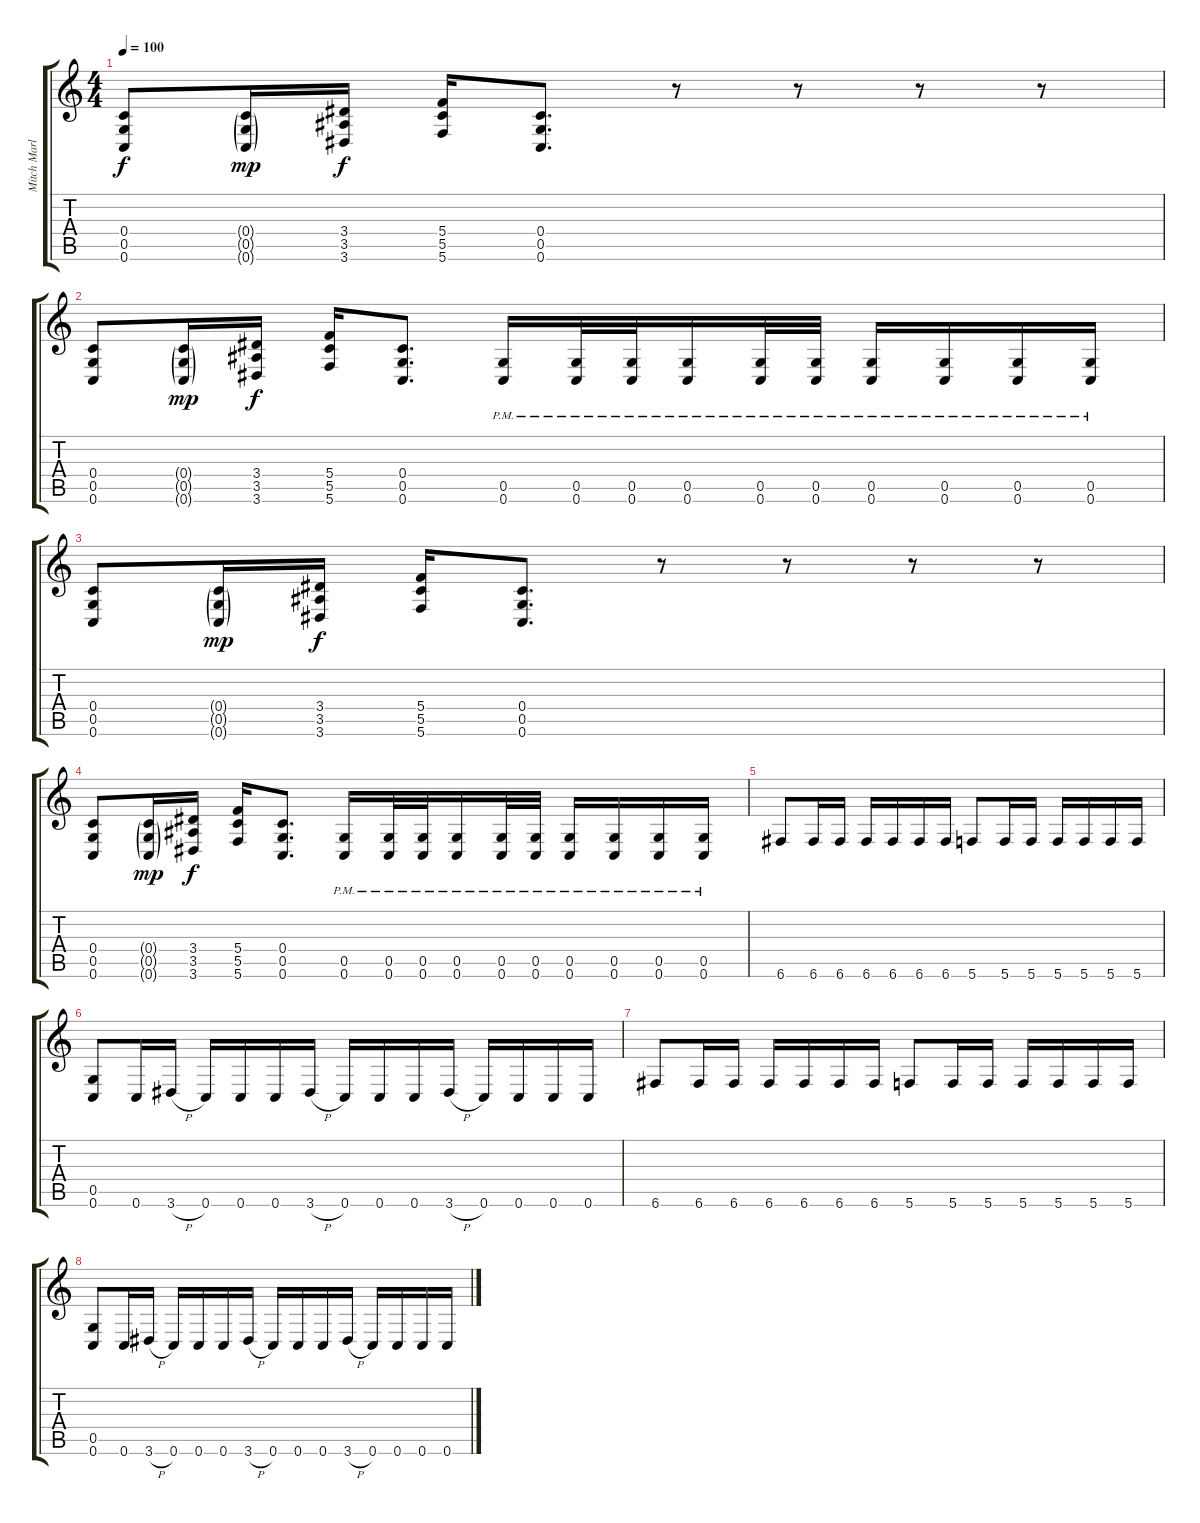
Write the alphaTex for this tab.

\track ("Mitch Marlow" "Mitch Marl") {instrument distortionguitar}
\staff {score tabs}
\tuning (D4 A3 F3 C3 G2 C2) {hide}
\ts (4 4)
\tempo 100
\clef g2
\ks c
(0.4 0.5 0.6).8{dy f} (0.4{g} 0.5{g} 0.6{g}).16{dy mp} (3.4 3.5 3.6).16{dy f} (5.4 5.5 5.6).16 (0.4 0.5 0.6).8{d} r.8 r.8 r.8 r.8 |
(0.4 0.5 0.6).8 (0.4{g} 0.5{g} 0.6{g}).16{dy mp} (3.4 3.5 3.6).16{dy f} (5.4 5.5 5.6).16 (0.4 0.5 0.6).8{d} (0.5 0.6{pm}).16 (0.5 0.6{pm}).32 (0.5 0.6{pm}).32 (0.5 0.6{pm}).16 (0.5 0.6{pm}).32 (0.5 0.6{pm}).32 (0.5 0.6{pm}).16 (0.5 0.6{pm}).16 (0.5 0.6{pm}).16 (0.5 0.6{pm}).16 |
(0.4 0.5 0.6).8 (0.4{g} 0.5{g} 0.6{g}).16{dy mp} (3.4 3.5 3.6).16{dy f} (5.4 5.5 5.6).16 (0.4 0.5 0.6).8{d} r.8 r.8 r.8 r.8 |
(0.4 0.5 0.6).8 (0.4{g} 0.5{g} 0.6{g}).16{dy mp} (3.4 3.5 3.6).16{dy f} (5.4 5.5 5.6).16 (0.4 0.5 0.6).8{d} (0.5 0.6{pm}).16 (0.5 0.6{pm}).32 (0.5 0.6{pm}).32 (0.5 0.6{pm}).16 (0.5 0.6{pm}).32 (0.5 0.6{pm}).32 (0.5 0.6{pm}).16 (0.5 0.6{pm}).16 (0.5 0.6{pm}).16 (0.5 0.6{pm}).16 |
6.6.8 6.6.16 6.6.16 6.6.16 6.6.16 6.6.16 6.6.16 5.6.8 5.6.16 5.6.16 5.6.16 5.6.16 5.6.16 5.6.16 |
(0.5 0.6).8 0.6.16 3.6{h}.16 0.6.16 0.6.16 0.6.16 3.6{h}.16 0.6.16 0.6.16 0.6.16 3.6{h}.16 0.6.16 0.6.16 0.6.16 0.6.16 |
6.6.8 6.6.16 6.6.16 6.6.16 6.6.16 6.6.16 6.6.16 5.6.8 5.6.16 5.6.16 5.6.16 5.6.16 5.6.16 5.6.16 |
(0.5 0.6).8 0.6.16 3.6{h}.16 0.6.16 0.6.16 0.6.16 3.6{h}.16 0.6.16 0.6.16 0.6.16 3.6{h}.16 0.6.16 0.6.16 0.6.16 0.6.16
